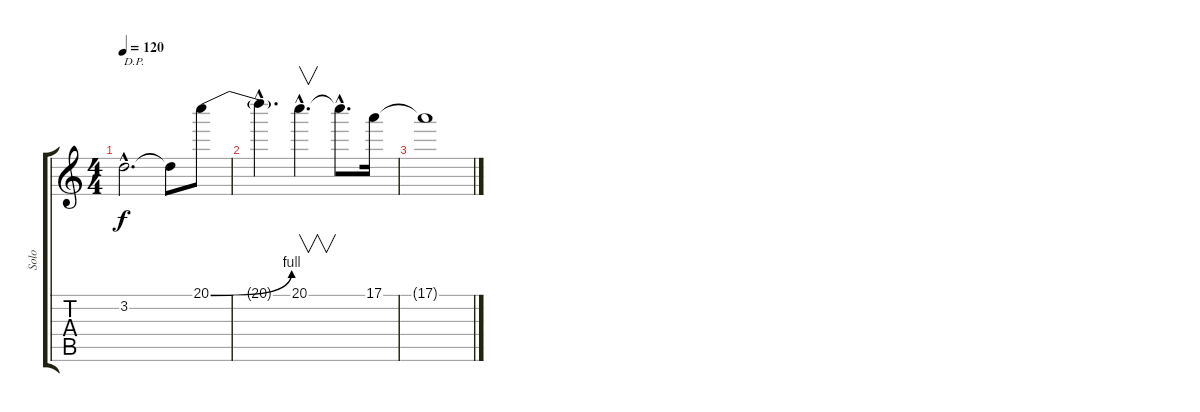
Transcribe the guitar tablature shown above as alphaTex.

\track ("Solo" "Solo") {instrument distortionguitar}
\staff {score tabs}
\tuning (E4 B3 G3 D3 A2 E2) {hide}
\ts (4 4)
\tempo 120
\clef g2
\ks c
3.2{hac}.2{d txt "D.P." dy f} 3.2{t}.8 20.1{be (bend 0 0 60 4)}.8 |
20.1{hac t}.4{d} 20.1{hac}.4{v d} 20.1{hac t}.8{d} 17.1.16 |
17.1{t}.1
